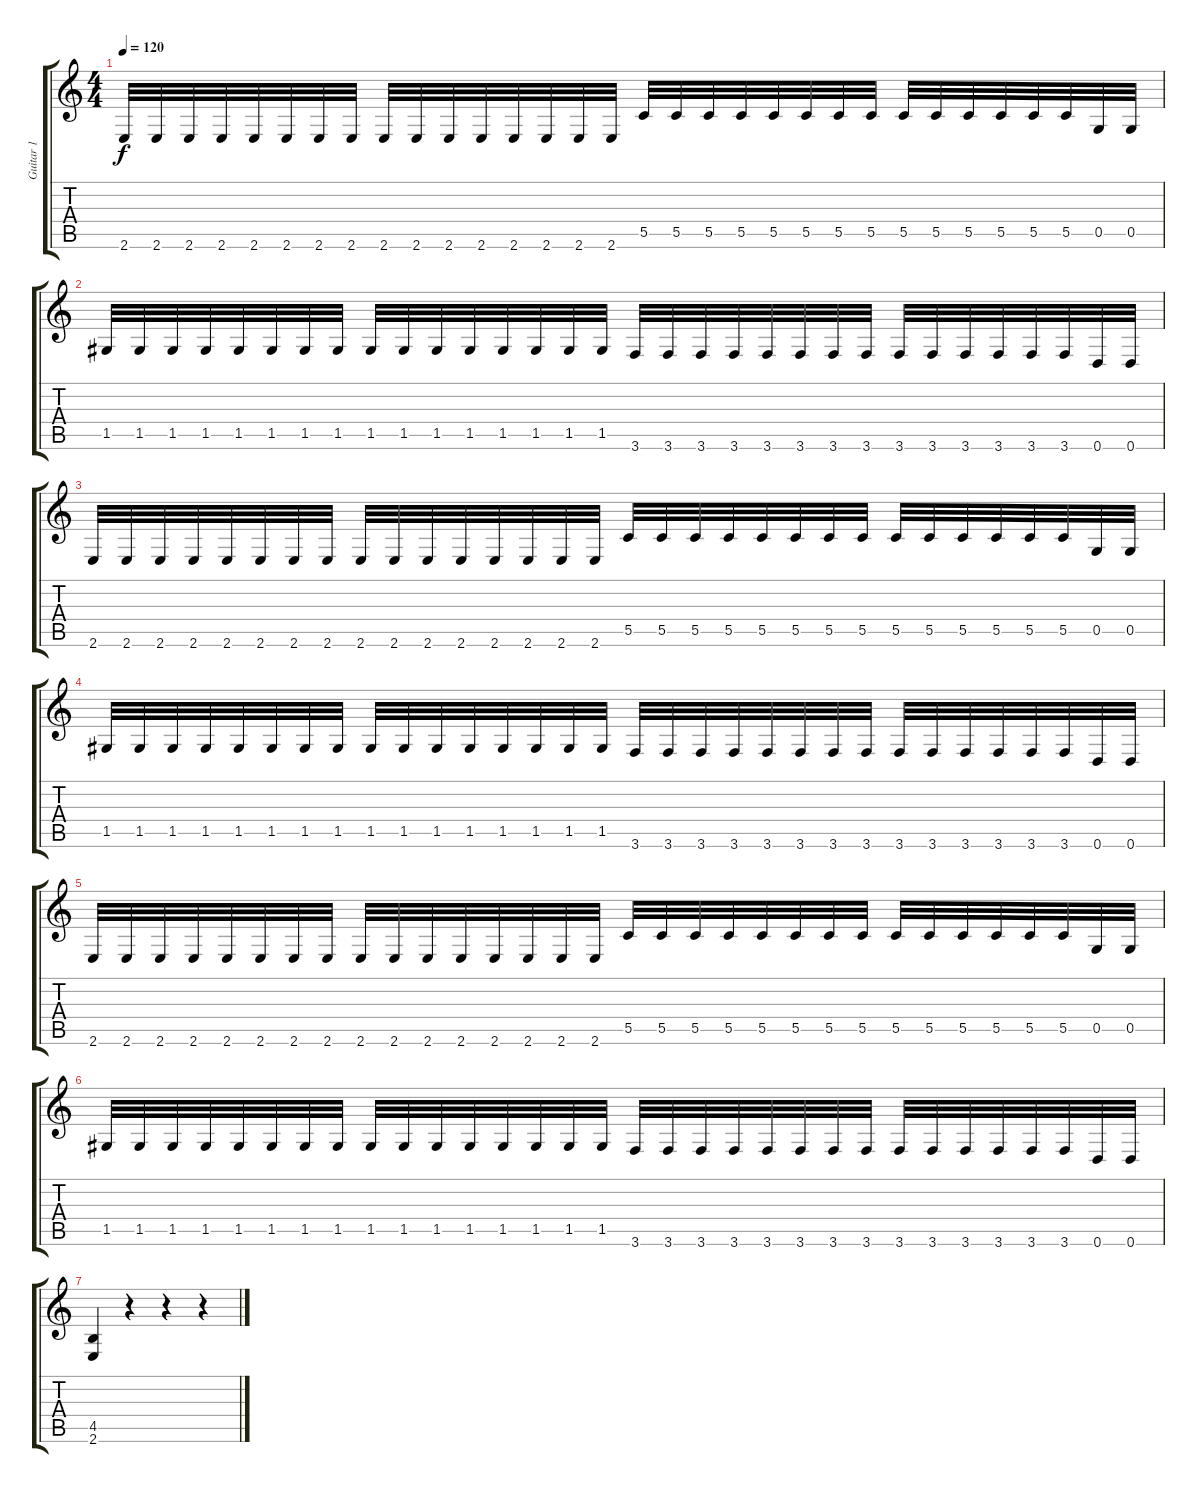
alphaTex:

\track ("Guitar 1" "Guitar 1") {instrument distortionguitar}
\staff {score tabs}
\tuning (D4 A3 F3 C3 G2 D2) {hide}
\ts (4 4)
\tempo 120
\clef g2
\ks c
2.6.32{dy f} 2.6.32 2.6.32 2.6.32 2.6.32 2.6.32 2.6.32 2.6.32 2.6.32 2.6.32 2.6.32 2.6.32 2.6.32 2.6.32 2.6.32 2.6.32 5.5.32 5.5.32 5.5.32 5.5.32 5.5.32 5.5.32 5.5.32 5.5.32 5.5.32 5.5.32 5.5.32 5.5.32 5.5.32 5.5.32 0.5.32 0.5.32 |
1.5.32 1.5.32 1.5.32 1.5.32 1.5.32 1.5.32 1.5.32 1.5.32 1.5.32 1.5.32 1.5.32 1.5.32 1.5.32 1.5.32 1.5.32 1.5.32 3.6.32 3.6.32 3.6.32 3.6.32 3.6.32 3.6.32 3.6.32 3.6.32 3.6.32 3.6.32 3.6.32 3.6.32 3.6.32 3.6.32 0.6.32 0.6.32 |
2.6.32 2.6.32 2.6.32 2.6.32 2.6.32 2.6.32 2.6.32 2.6.32 2.6.32 2.6.32 2.6.32 2.6.32 2.6.32 2.6.32 2.6.32 2.6.32 5.5.32 5.5.32 5.5.32 5.5.32 5.5.32 5.5.32 5.5.32 5.5.32 5.5.32 5.5.32 5.5.32 5.5.32 5.5.32 5.5.32 0.5.32 0.5.32 |
1.5.32 1.5.32 1.5.32 1.5.32 1.5.32 1.5.32 1.5.32 1.5.32 1.5.32 1.5.32 1.5.32 1.5.32 1.5.32 1.5.32 1.5.32 1.5.32 3.6.32 3.6.32 3.6.32 3.6.32 3.6.32 3.6.32 3.6.32 3.6.32 3.6.32 3.6.32 3.6.32 3.6.32 3.6.32 3.6.32 0.6.32 0.6.32 |
2.6.32 2.6.32 2.6.32 2.6.32 2.6.32 2.6.32 2.6.32 2.6.32 2.6.32 2.6.32 2.6.32 2.6.32 2.6.32 2.6.32 2.6.32 2.6.32 5.5.32 5.5.32 5.5.32 5.5.32 5.5.32 5.5.32 5.5.32 5.5.32 5.5.32 5.5.32 5.5.32 5.5.32 5.5.32 5.5.32 0.5.32 0.5.32 |
1.5.32 1.5.32 1.5.32 1.5.32 1.5.32 1.5.32 1.5.32 1.5.32 1.5.32 1.5.32 1.5.32 1.5.32 1.5.32 1.5.32 1.5.32 1.5.32 3.6.32 3.6.32 3.6.32 3.6.32 3.6.32 3.6.32 3.6.32 3.6.32 3.6.32 3.6.32 3.6.32 3.6.32 3.6.32 3.6.32 0.6.32 0.6.32 |
(4.5 2.6).4 r.4 r.4 r.4
